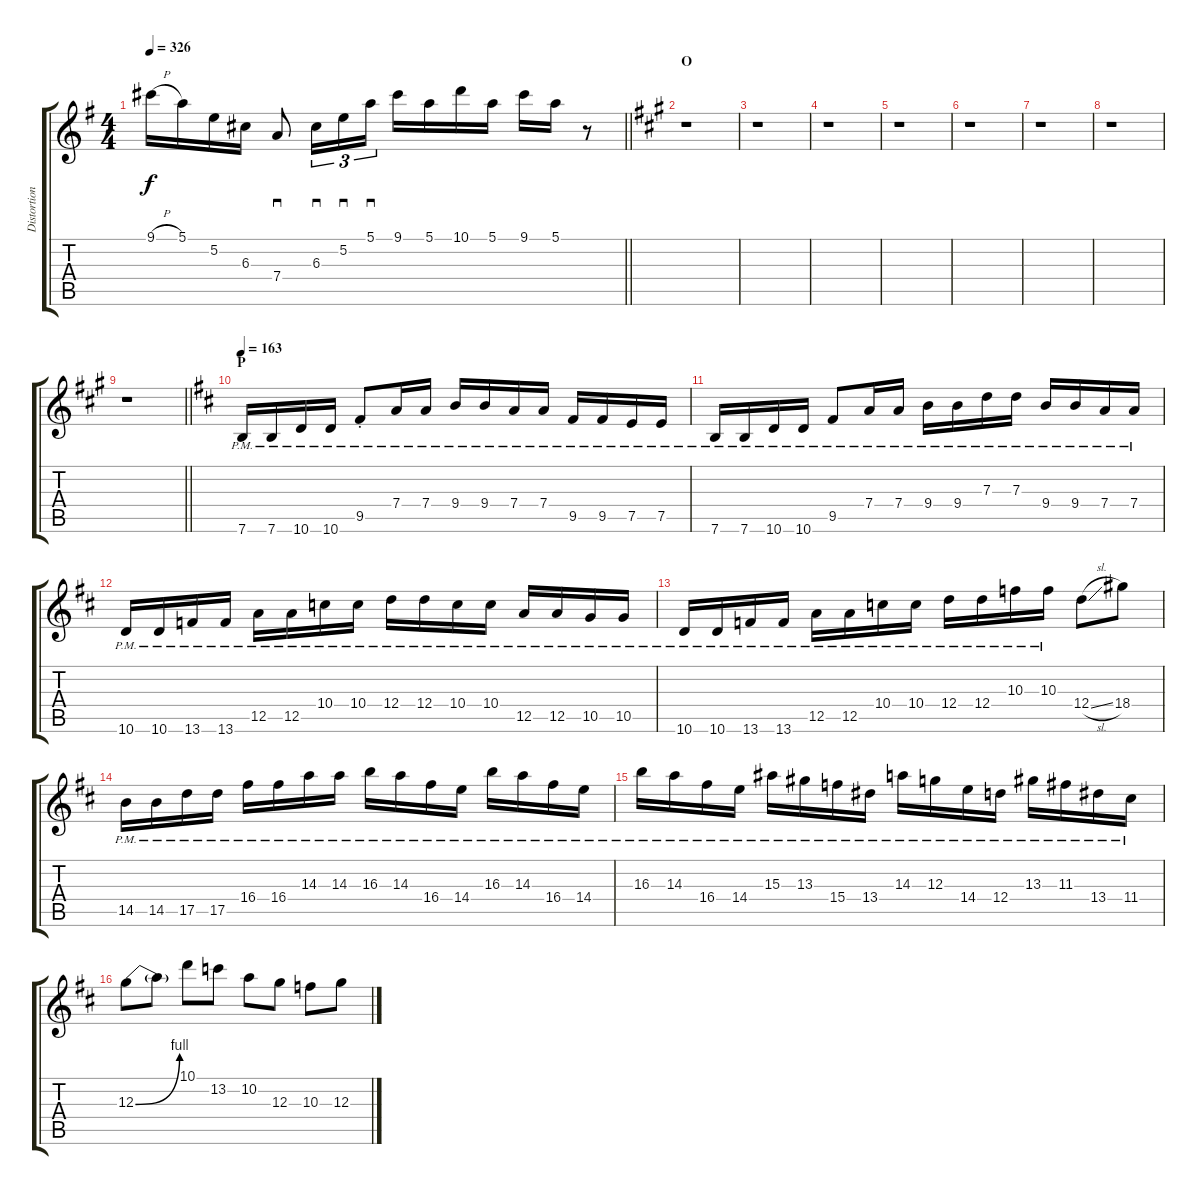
\track ("Distortion 2" "Distortion") {instrument distortionguitar}
\staff {score tabs}
\tuning (E4 B3 G3 D3 A2 E2) {hide}
\ts (4 4)
\tempo 326
\clef g2
\barLineRight lightlight
\ks g
9.1{h}.16{dy f} 5.1.16 5.2.16 6.3.16 7.4.8{sd} 6.3.16{sd tu (3 2)} 5.2.16{sd tu (3 2)} 5.1.16{sd tu (3 2)} 9.1.16 5.1.16 10.1.16 5.1.16 9.1.16 5.1.16 r.8 |
\section ("" "O")
\ks a
r.1 |
r.1 |
r.1 |
r.1 |
r.1 |
r.1 |
r.1 |
\barLineRight lightlight
r.1 |
\section ("" "P")
\tempo 163
\ks d
7.6{pm}.16 7.6{pm}.16 10.6{pm}.16 10.6{pm}.16 9.5{pm st}.8 7.4{pm}.16 7.4{pm}.16 9.4{pm}.16 9.4{pm}.16 7.4{pm}.16 7.4{pm}.16 9.5{pm}.16 9.5{pm}.16 7.5{pm}.16 7.5{pm}.16 |
7.6{pm}.16 7.6{pm}.16 10.6{pm}.16 10.6{pm}.16 9.5{pm}.8 7.4{pm}.16 7.4{pm}.16 9.4{pm}.16 9.4{pm}.16 7.3{pm}.16 7.3{pm}.16 9.4{pm}.16 9.4{pm}.16 7.4{pm}.16 7.4{pm}.16 |
10.6{pm}.16 10.6{pm}.16 13.6{pm}.16 13.6{pm}.16 12.5{pm}.16 12.5{pm}.16 10.4{pm}.16 10.4{pm}.16 12.4{pm}.16 12.4{pm}.16 10.4{pm}.16 10.4{pm}.16 12.5{pm}.16 12.5{pm}.16 10.5{pm}.16 10.5{pm}.16 |
10.6{pm}.16 10.6{pm}.16 13.6{pm}.16 13.6{pm}.16 12.5{pm}.16 12.5{pm}.16 10.4{pm}.16 10.4{pm}.16 12.4{pm}.16 12.4{pm}.16 10.3{pm}.16 10.3{pm}.16 12.4{sl}.8 18.4.8 |
14.5{pm}.16 14.5{pm}.16 17.5{pm}.16 17.5{pm}.16 16.4{pm}.16 16.4{pm}.16 14.3{pm}.16 14.3{pm}.16 16.3{pm}.16 14.3{pm}.16 16.4{pm}.16 14.4{pm}.16 16.3{pm}.16 14.3{pm}.16 16.4{pm}.16 14.4{pm}.16 |
16.3{pm}.16 14.3{pm}.16 16.4{pm}.16 14.4{pm}.16 15.3{pm}.16 13.3{pm}.16 15.4{pm}.16 13.4{pm}.16 14.3{pm}.16 12.3{pm}.16 14.4{pm}.16 12.4{pm}.16 13.3{pm}.16 11.3{pm}.16 13.4{pm}.16 11.4{pm}.16 |
12.3{be (bend 0 0 60 4)}.8 12.3{t}.8 10.1.8 13.2.8 10.2.8 12.3.8 10.3.8 12.3.8
